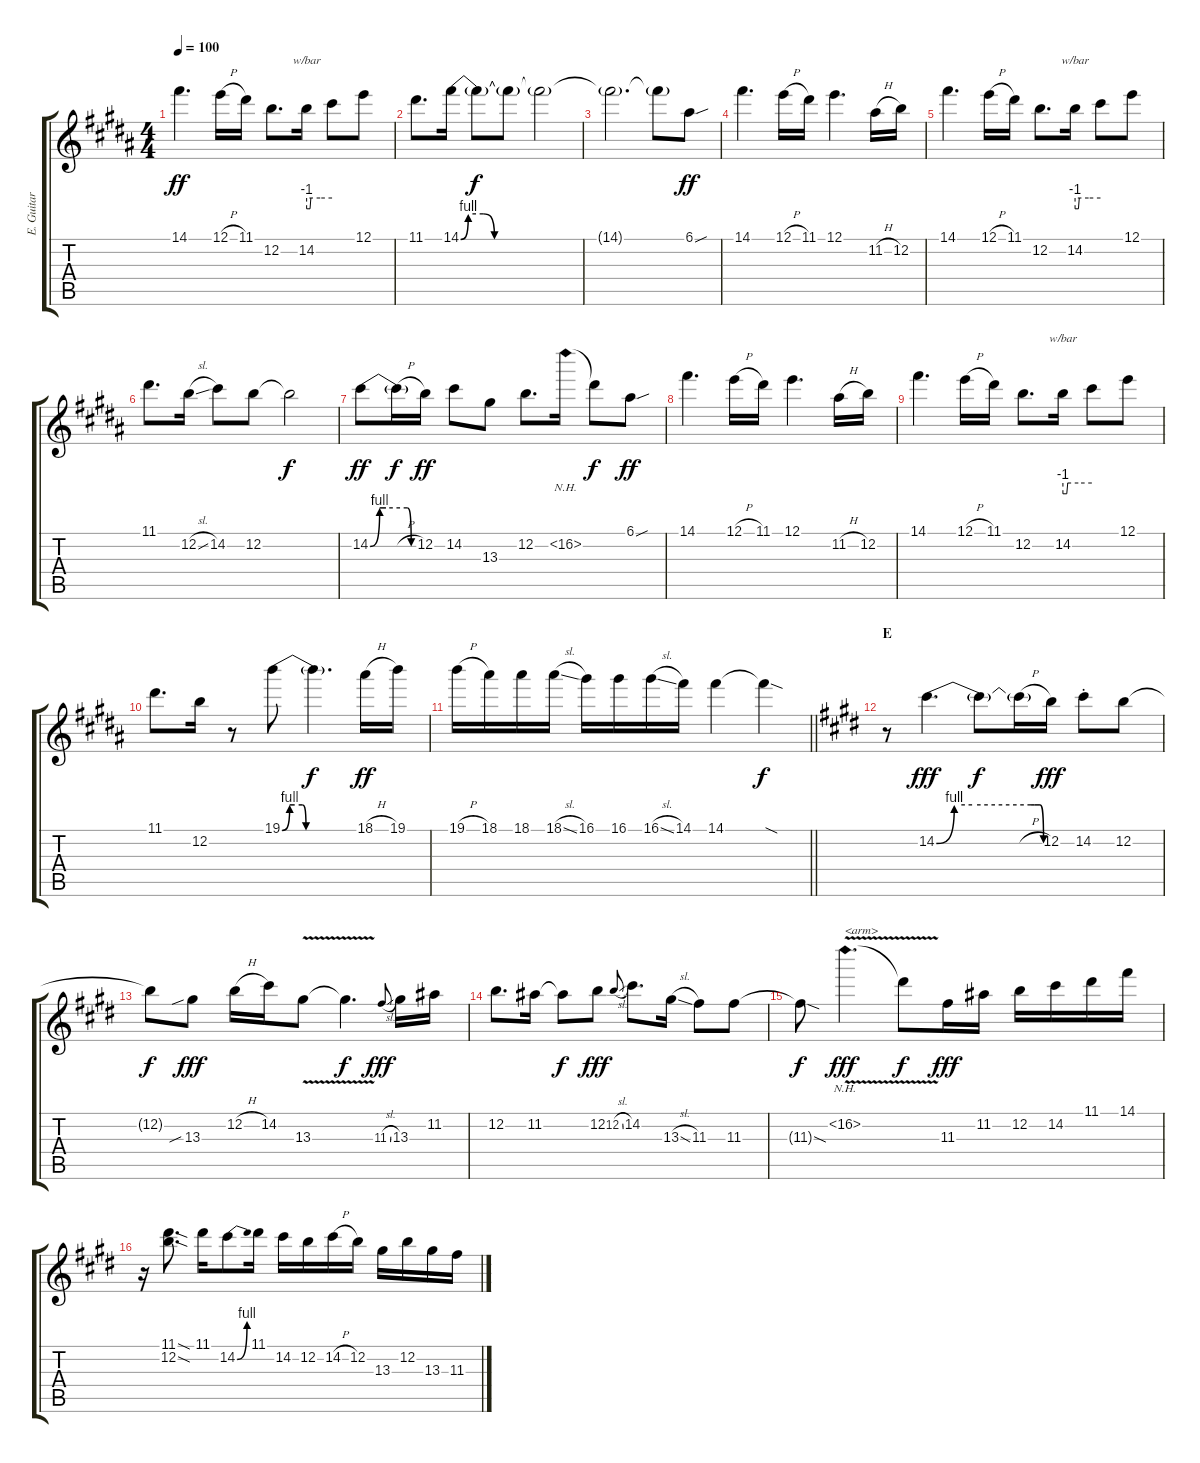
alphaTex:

\track ("E. Guitar I" "E. Guitar ") {instrument overdrivenguitar}
\staff {score tabs}
\tuning (E4 B3 G3 D3 A2 E2) {hide}
\ts (4 4)
\tempo 100
\clef g2
\ks b
14.1.4{d dy ff} 12.1{h}.16 11.1.16 12.2.8{d} 14.2.16{tbe (custom default 0 -4 8 -4 10 0 32 0 60 0)} 14.2{t}.8 12.1.8 |
11.1.8{d} 14.1{be (custom 0 0 2 4 6 4 9 0 14 0 30 0 60 0)}.16 14.1{t}.8{dy f} 14.1{t}.8 14.1{t}.2 |
14.1{t}.2{d} 14.1{t}.8 6.1{sou}.8{dy ff} |
14.1.4{d} 12.1{h}.16 11.1.16 12.1.4{d} 11.2{h}.16 12.2.16 |
14.1.4{d} 12.1{h}.16 11.1.16 12.2.8{d} 14.2.16{tbe (custom default 0 -4 8 -4 10 0 32 0 60 0)} 14.2{t}.8 12.1.8 |
11.1.8{d} 12.2{sl}.16 14.2.8 12.2.8 12.2{t}.2{dy f} |
14.2{be (custom 0 0 12 4 20 4 47 4 52 0 60 0)}.8{dy ff} 14.2{h t}.16{dy f} 12.2.16{dy ff} 14.2.8 13.3.8 12.2.8{d} 16.2{nh}.16 16.2{t}.8{dy f} 6.1{sou}.8{dy ff} |
14.1.4{d} 12.1{h}.16 11.1.16 12.1.4{d} 11.2{h}.16 12.2.16 |
14.1.4{d} 12.1{h}.16 11.1.16 12.2.8{d} 14.2.16{tbe (custom default 0 -4 8 -4 10 0 32 0 60 0)} 14.2{t}.8 12.1.8 |
11.1.8{d} 12.2.16 r.8 19.1{be (custom 0 0 6 4 10 4 16 4 19 0 30 0 60 0)}.8 19.1{t}.4{d dy f} 18.1{h}.16{dy ff} 19.1.16 |
\barLineRight lightlight
19.1{h}.16 18.1.16 18.1.16 18.1{sl}.16 16.1.16 16.1.16 16.1{sl}.16 14.1.16 14.1.4 14.1{sod t}.4{dy f} |
\section ("" "E")
\ks e
r.8 14.2{be (custom 0 0 10 4 20 4 53 4 55 4 58 4 60 0)}.4{d dy fff} 14.2{t}.8{dy f} 14.2{h t}.16 12.2.16{dy fff} 14.2{st}.8 12.2.8 |
12.2{t}.8{dy f} 13.3{sib}.8{dy fff} 12.2{h}.16 14.2.16 13.3{v}.8 13.3{t}.4{d dy f} 11.3{sl}.8{gr onbeat dy fff} 13.3.16 11.2.16 |
12.2.8{d} 11.2.16 11.2{t}.8{dy f} 12.2.8{dy fff} 12.2{sl}.8{gr onbeat} 14.2.8{d} 13.3{sl}.16 11.3.8 11.3.8 |
11.3{sod t}.8{dy f} 16.2{nh v}.4{d txt "<arm>" dy fff} 16.2{t}.8{dy f} 11.3.16{dy fff} 11.2.16 12.2.16 14.2.16 11.1.16 14.1.16 |
r.16 (11.1{sod} 12.2{sod}).8{d} 11.1.16 14.2{be (bend 0 0 60 4)}.8 11.1.16 14.2.16 12.2.16 14.2{h}.16 12.2.16 13.3.16 12.2.16 13.3.16 11.3.16
